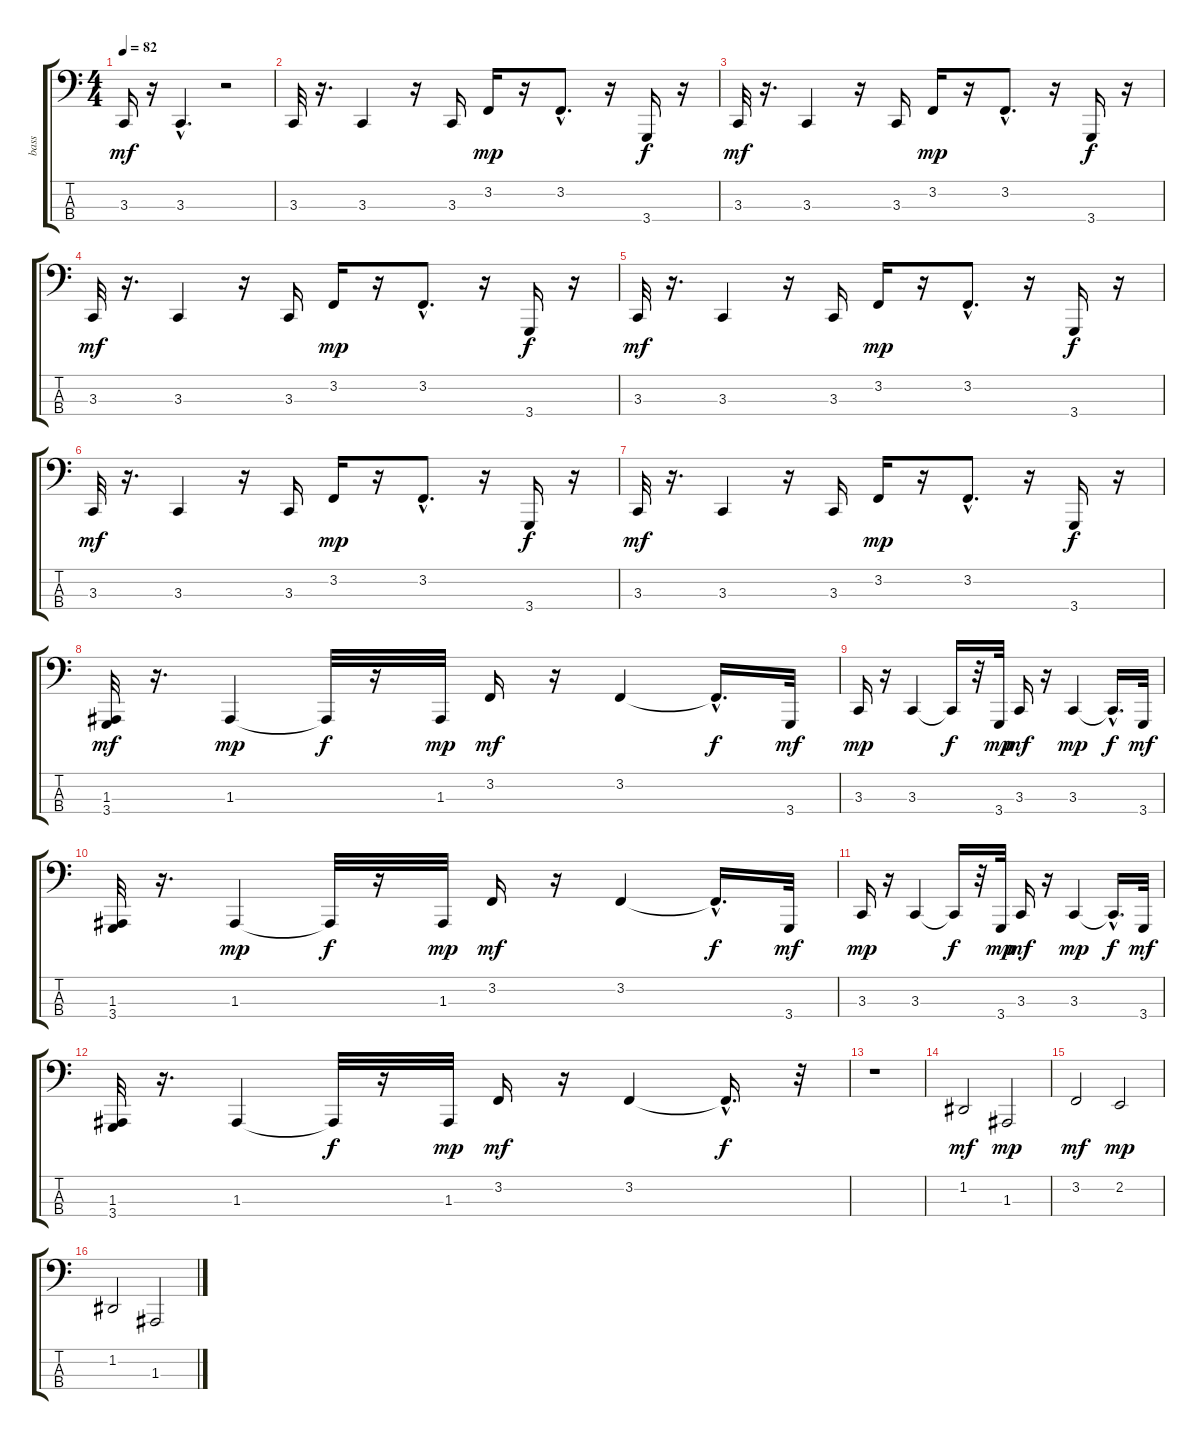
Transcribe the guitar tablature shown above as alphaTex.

\track ("bass" "bass") {instrument acousticgrandpiano}
\staff {score tabs}
\tuning (G2 D2 A1 E1) {hide}
\ts (4 4)
\tempo 82
\clef f4
\ks c
3.3.16{dy mf} r.16 3.3{hac}.4{d} r.2 |
3.3.32 r.16{d} 3.3.4 r.16 3.3.16 3.2.16{dy mp} r.16 3.2{hac}.8{d} r.16 3.4.16{dy f} r.16 |
3.3.32{dy mf} r.16{d} 3.3.4 r.16 3.3.16 3.2.16{dy mp} r.16 3.2{hac}.8{d} r.16 3.4.16{dy f} r.16 |
3.3.32{dy mf} r.16{d} 3.3.4 r.16 3.3.16 3.2.16{dy mp} r.16 3.2{hac}.8{d} r.16 3.4.16{dy f} r.16 |
3.3.32{dy mf} r.16{d} 3.3.4 r.16 3.3.16 3.2.16{dy mp} r.16 3.2{hac}.8{d} r.16 3.4.16{dy f} r.16 |
3.3.32{dy mf} r.16{d} 3.3.4 r.16 3.3.16 3.2.16{dy mp} r.16 3.2{hac}.8{d} r.16 3.4.16{dy f} r.16 |
3.3.32{dy mf} r.16{d} 3.3.4 r.16 3.3.16 3.2.16{dy mp} r.16 3.2{hac}.8{d} r.16 3.4.16{dy f} r.16 |
(1.3 3.4).32{dy mf} r.16{d} 1.3.4{dy mp} 1.3{t}.32{dy f} r.16 1.3.32{dy mp} 3.2.16{dy mf} r.16 3.2.4 3.2{hac t}.16{d dy f} 3.4.32{dy mf} |
3.3.16{dy mp} r.16 3.3.4 3.3{t}.16{dy f} r.32 3.4.32{dy mp} 3.3.16{dy mf} r.16 3.3.4{dy mp} 3.3{hac t}.16{d dy f} 3.4.32{dy mf} |
(1.3 3.4).32 r.16{d} 1.3.4{dy mp} 1.3{t}.32{dy f} r.16 1.3.32{dy mp} 3.2.16{dy mf} r.16 3.2.4 3.2{hac t}.16{d dy f} 3.4.32{dy mf} |
3.3.16{dy mp} r.16 3.3.4 3.3{t}.16{dy f} r.32 3.4.32{dy mp} 3.3.16{dy mf} r.16 3.3.4{dy mp} 3.3{hac t}.16{d dy f} 3.4.32{dy mf} |
(1.3 3.4).32 r.16{d} 1.3.4 1.3{t}.32{dy f} r.16 1.3.32{dy mp} 3.2.16{dy mf} r.16 3.2.4 3.2{hac t}.16{d dy f} r.32 |
r.1 |
1.2.2{dy mf} 1.3.2{dy mp} |
3.2.2{dy mf} 2.2.2{dy mp} |
1.2.2 1.3.2
